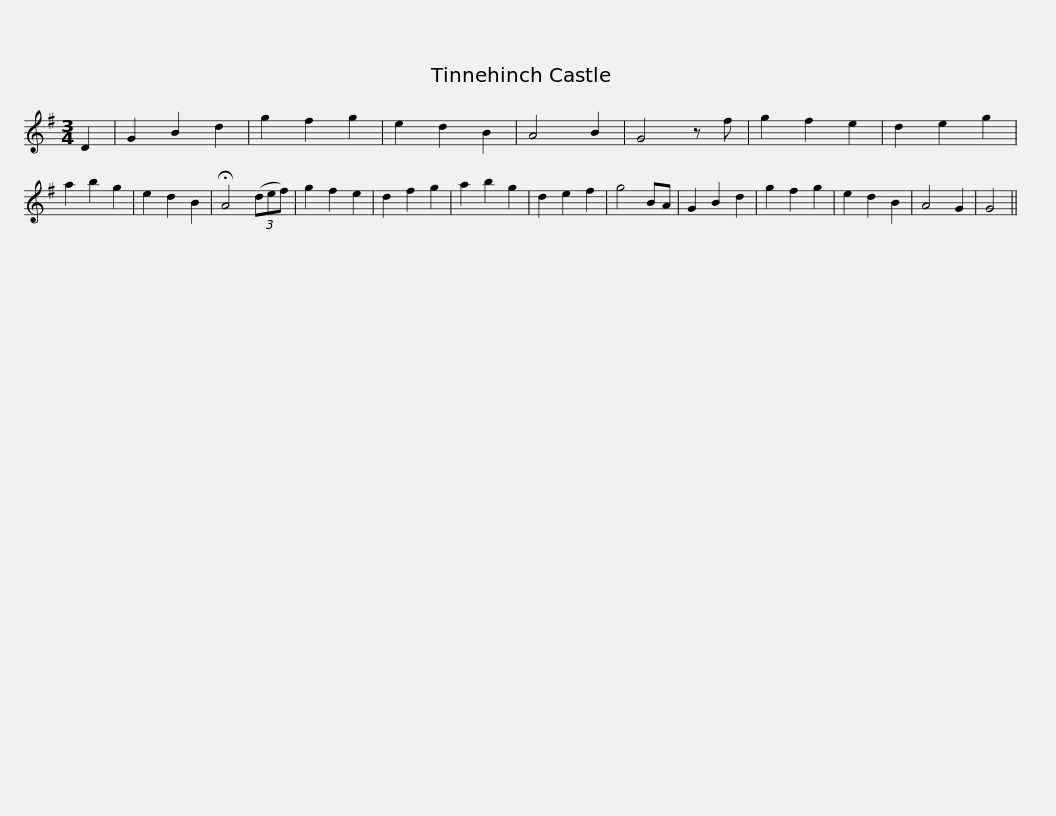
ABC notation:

X:1
L:1/8
M:3/4
I:linebreak $
K:G
V:1 treble
V:1
 D2 | G2 B2 d2 | g2 f2 g2 | e2 d2 B2 | A4 B2 | %5
 G4 z f | g2 f2 e2 | d2 e2 g2 | a2 b2 g2 | e2 d2 B2 | %10
 !fermata!A4 (3(def) | g2 f2 e2 | d2 f2 g2 |$ a2 b2 g2 | d2 e2 f2 | %15
 g4 BA | G2 B2 d2 | g2 f2 g2 | e2 d2 B2 | A4 G2 | %20
 G4 || %21
